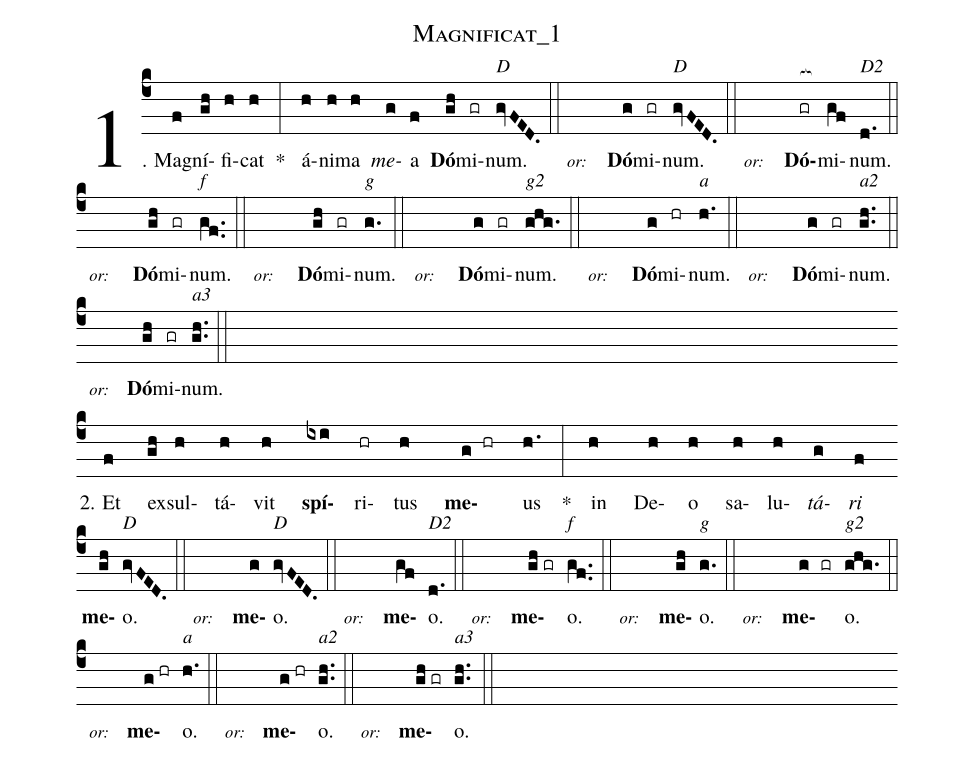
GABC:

name:Magnificat_1;
%%
(c4) 1. Ma(f)gní(gh)fi(h)cat(h) * (:) á(h)ni(h)ma(h) <i>me</i>(g)a(f) <b>Dó</b>(gh)mi(gr)num.<alt>D</alt>(gv!/F0E0D0.) (::)
<eu> <v>\footnotesize\textit{or:} </v>(////) <b>Dó</b>(g)mi(gr)num.</eu><alt>D</alt>(gv!/F0E0D0.) (::)
<eu> <v>\footnotesize\textit{or:} </v>(////) <b>Dó</b>(gr[ocb:1{])mi(gf[ocb:0}])num.</eu><alt>D2</alt>(d.) (::)


<eu> <v>\footnotesize\textit{or:}</v> (////) <b>Dó</b>(gh)mi(gr)num.</eu><alt>f</alt>(gf..) (::)

<eu> <v>\footnotesize\textit{or:}</v> (////) <b>Dó</b>(gh)mi(gr)num.</eu><alt>g</alt>(g.) (::)

<eu> <v>\footnotesize\textit{or:}</v> (////) <b>Dó</b>(g)mi(gr)num.</eu><alt>g2</alt>(ghg.) (::)

<eu> <v>\footnotesize\textit{or:}</v> (////) <b>Dó</b>(g)mi(hr)num.<alt>a</alt>(h.) (::)

<eu> <v>\footnotesize\textit{or:}</v> (////) <b>Dó</b>(g)mi(gr)num.</eu><alt>a2</alt>(gh..) (::)

<eu> <v>\footnotesize\textit{or:} </v> (////) <b>Dó</b>(gh)mi(gr)num.</eu><alt>a3</alt>(gh..) (::) (Z-)

2. Et(f) ex(gh)sul(h)tá(h)vit(h) <b>spí</b>(ixi)ri(hr)tus(h) <b>me</b>(g//hr)us(h.) *(:) in(h) De(h)o(h) sa(h)lu(h)<i>tá</i>(g)<i>ri</i>(f) (z-) <b>me</b>(gh)o.<alt>D</alt>(gv/FED.) (::)


<eu> <v>\footnotesize\textit{or:} </v>(////) <b>me</b>(g)o.</eu><alt>D</alt>(gv/FED.) (::)

<eu> <v>\footnotesize\textit{or:} </v>(////) <b>me</b>(gf)o.</eu><alt>D2</alt>(d.) (::)

<eu> <v>\footnotesize\textit{or:}</v> (////) <b>me</b>(gh//gr)o.</eu><alt>f</alt>(gf..) (::)

<eu> <v>\footnotesize\textit{or:}</v> (////)  <b>me</b>(gh)o.</eu><alt>g</alt>(g.) (::)

<eu> <v>\footnotesize\textit{or:}</v> (////)  <b>me</b>(g gr)o.</eu><alt>g2</alt>(ghg.) (::)

 <eu> <v>\footnotesize\textit{or:}</v> (////) <b>me</b>(g//hr)o.</eu><alt>a</alt>(h.) (::)

 <eu> <v>\footnotesize\textit{or:} </v>(////) <b>me</b>(g//hr)o.</eu><alt>a2</alt>(gh..) (::)

 <eu> <v>\footnotesize\textit{or:}</v> (////) <b>me</b>(gh//gr)o.</eu><alt>a3</alt>(gh..) (::)
